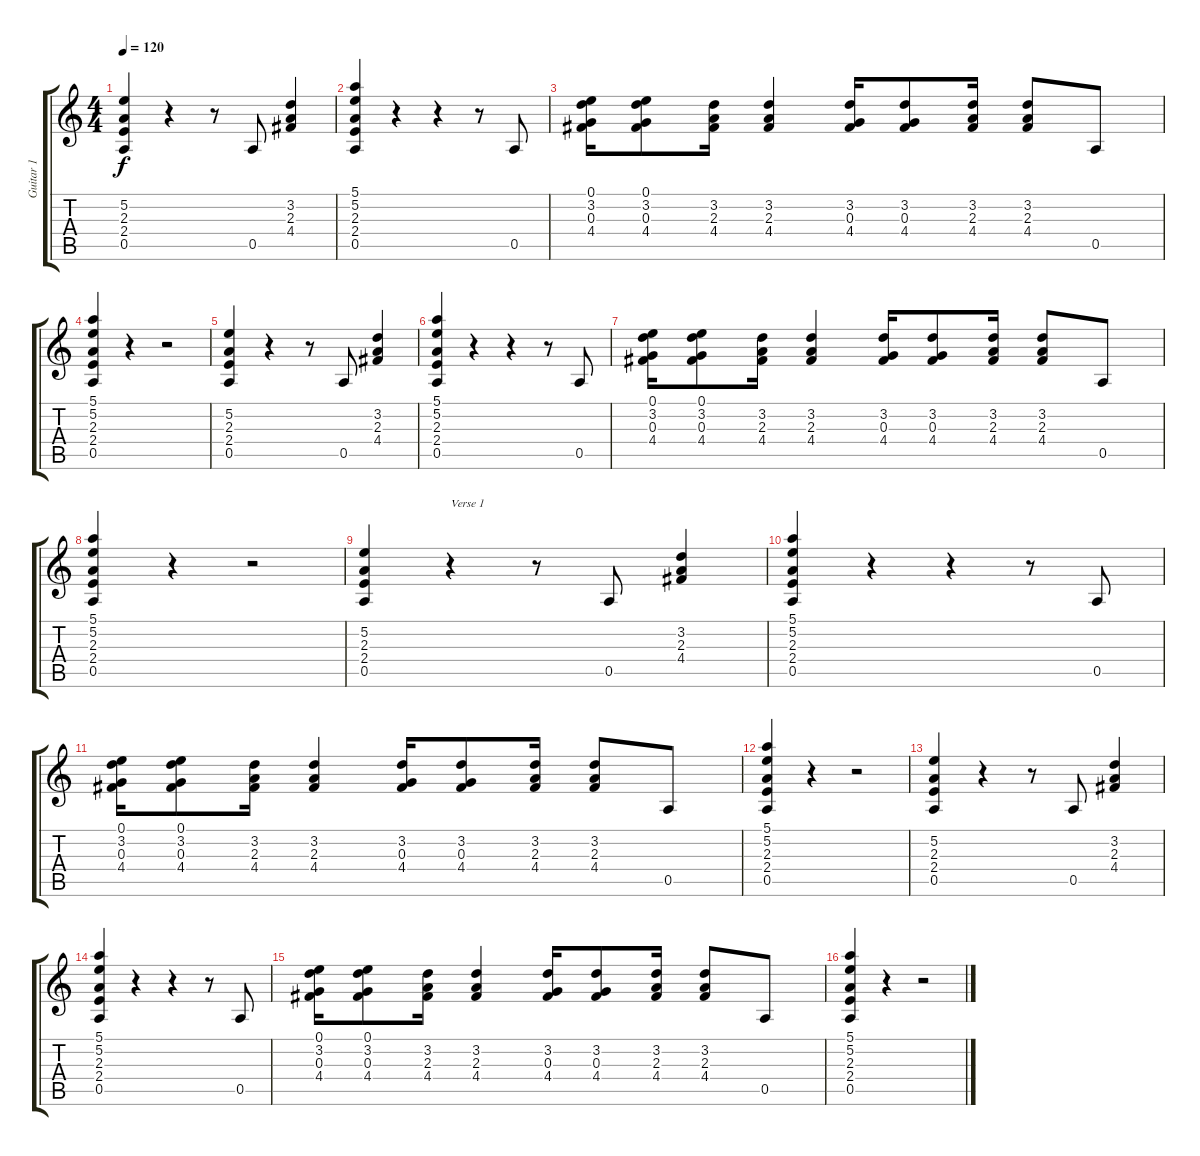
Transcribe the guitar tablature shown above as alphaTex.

\track ("Guitar 1" "Guitar 1") {instrument distortionguitar}
\staff {score tabs}
\tuning (E4 B3 G3 D3 A2 E2) {hide}
\ts (4 4)
\tempo 120
\clef g2
\ks c
(5.2 2.3 2.4 0.5).4{dy f instrument distortionguitar} r.4 r.8 0.5.8 (3.2 2.3 4.4).4 |
(5.1 5.2 2.3 2.4 0.5).4 r.4 r.4 r.8 0.5.8 |
(0.1 3.2 0.3 4.4).16 (0.1 3.2 0.3 4.4).8 (3.2 2.3 4.4).16 (3.2 2.3 4.4).4 (3.2 0.3 4.4).16 (3.2 0.3 4.4).8 (3.2 2.3 4.4).16 (3.2 2.3 4.4).8 0.5.8 |
(5.1 5.2 2.3 2.4 0.5).4 r.4 r.2 |
(5.2 2.3 2.4 0.5).4 r.4 r.8 0.5.8 (3.2 2.3 4.4).4 |
(5.1 5.2 2.3 2.4 0.5).4 r.4 r.4 r.8 0.5.8 |
(0.1 3.2 0.3 4.4).16 (0.1 3.2 0.3 4.4).8 (3.2 2.3 4.4).16 (3.2 2.3 4.4).4 (3.2 0.3 4.4).16 (3.2 0.3 4.4).8 (3.2 2.3 4.4).16 (3.2 2.3 4.4).8 0.5.8 |
(5.1 5.2 2.3 2.4 0.5).4 r.4 r.2 |
(5.2 2.3 2.4 0.5).4 r.4{txt "Verse 1"} r.8 0.5.8 (3.2 2.3 4.4).4 |
(5.1 5.2 2.3 2.4 0.5).4 r.4 r.4 r.8 0.5.8 |
(0.1 3.2 0.3 4.4).16 (0.1 3.2 0.3 4.4).8 (3.2 2.3 4.4).16 (3.2 2.3 4.4).4 (3.2 0.3 4.4).16 (3.2 0.3 4.4).8 (3.2 2.3 4.4).16 (3.2 2.3 4.4).8 0.5.8 |
(5.1 5.2 2.3 2.4 0.5).4 r.4 r.2 |
(5.2 2.3 2.4 0.5).4 r.4 r.8 0.5.8 (3.2 2.3 4.4).4 |
(5.1 5.2 2.3 2.4 0.5).4 r.4 r.4 r.8 0.5.8 |
(0.1 3.2 0.3 4.4).16 (0.1 3.2 0.3 4.4).8 (3.2 2.3 4.4).16 (3.2 2.3 4.4).4 (3.2 0.3 4.4).16 (3.2 0.3 4.4).8 (3.2 2.3 4.4).16 (3.2 2.3 4.4).8 0.5.8 |
(5.1 5.2 2.3 2.4 0.5).4 r.4 r.2
